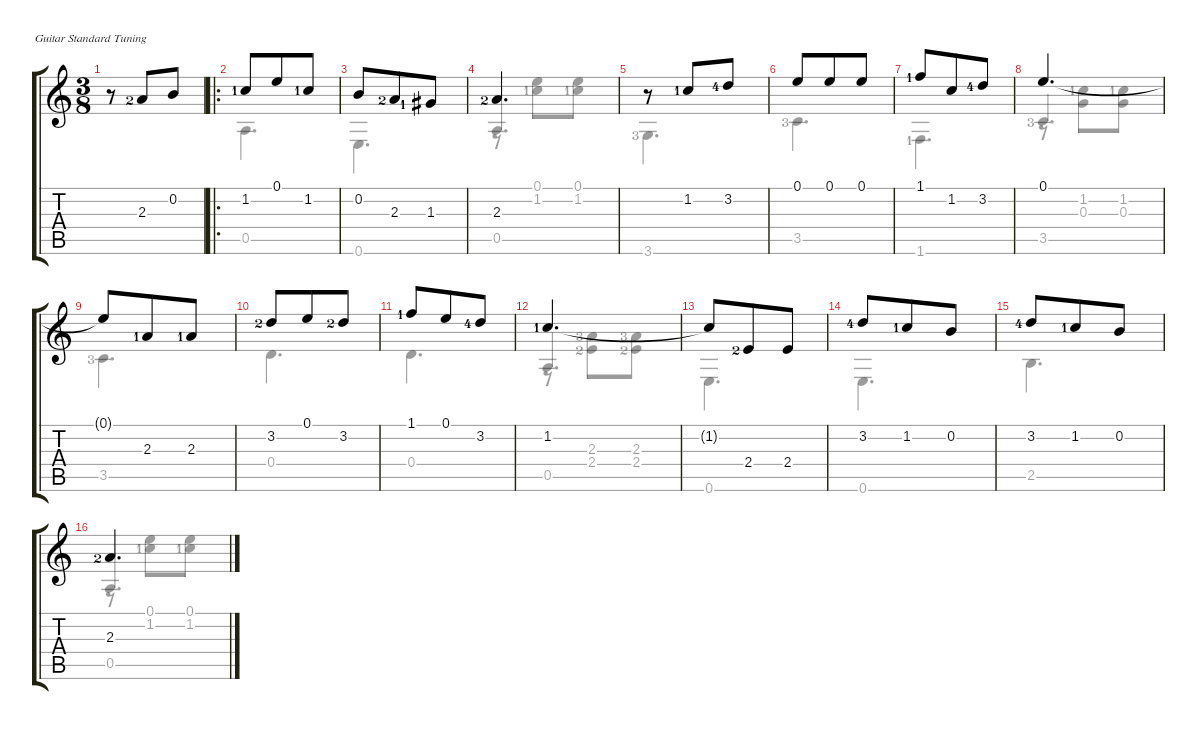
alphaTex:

\defaultSystemsLayout 4
\hideDynamics
\singleTrackTrackNamePolicy hidden
\multiTrackTrackNamePolicy hidden
\firstSystemTrackNameMode fullname
\firstSystemTrackNameOrientation horizontal
\otherSystemsTrackNameOrientation horizontal
\track ("Nylon Guitar" "Nylon Guit") {instrument acousticguitarnylon}
\staff {score tabs}
\tuning (E4 B3 G3 D3 A2 E2)
\voice
\ts (3 8)
\ac
\tempo (80 hide)
\clef g2
\ks aminor
r.8{dy mf instrument acousticguitarnylon} 2.3{lf 3}.8 0.2.8 |
\ro
1.2{lf 2}.8 0.1.8 1.2{lf 2}.8 |
0.2.8 2.3{lf 3}.8 1.3{lf 2}.8 |
2.3{lf 3}.4{d} |
r.8 1.2{lf 2}.8 3.2{lf 5}.8 |
0.1.8 0.1.8 0.1.8 |
1.1{lf 2}.8 1.2.8 3.2{lf 5}.8 |
0.1.4{d} |
0.1{t}.8 2.3{lf 2}.8 2.3{lf 2}.8 |
3.2{lf 3}.8 0.1.8 3.2{lf 3}.8 |
1.1{lf 2}.8 0.1.8 3.2{lf 5}.8 |
1.2{lf 2}.4{d} |
1.2{t}.8 2.4{lf 3}.8 2.4.8 |
3.2{lf 5}.8 1.2{lf 2}.8 0.2.8 |
3.2{lf 5}.8 1.2{lf 2}.8 0.2.8 |
2.3{lf 3}.4{d}
\voice
\clef g2
\ottava regular
\simile none
\ks aminor
|
0.5.4{d} |
0.6.4{d} |
0.5.4{d beam invert} |
3.6{lf 4}.4{d} |
3.5{lf 4}.4{d} |
1.6{lf 2}.4{d} |
3.5{lf 4}.4{d beam invert} |
3.5{lf 4}.4{d} |
0.4.4{d} |
0.4.4{d} |
0.5.4{d beam invert} |
0.6.4{d} |
0.6.4{d} |
2.5.4{d} |
0.5.4{d beam invert}
\voice
\clef g2
\ottava regular
\simile none
\ks aminor
|
|
|
r.8 (0.1 1.2{lf 2}).8 (1.2{lf 2} 0.1).8 |
|
|
|
r.8 (0.3 1.2{lf 2}).8 (1.2{lf 2} 0.3).8 |
|
|
|
r.8 (2.4{lf 3} 2.3{lf 4}).8 (2.3{lf 4} 2.4{lf 3}).8 |
|
|
|
r.8 (0.1 1.2{lf 2}).8 (1.2{lf 2} 0.1).8
